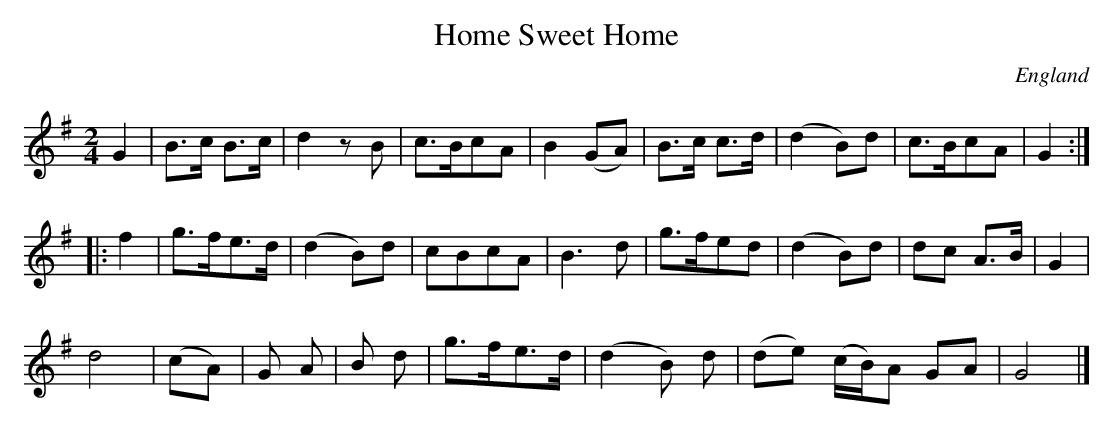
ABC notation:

X:1
T:Home Sweet Home
L:1/8
M:2/4
O:England
K:G major
G2 | B>c B>c | d2 zB | c>BcA | B2 (GA) | B>c c>d | (d2 B)d | c>BcA | G2 ::
f2 | g>fe>d | (d2 B)d | cBcA | B3 d | g>fed | (d2B)d | dc A>B |  G2 |
d4 | (cA) | G A | B d | g>fe>d | (d2B) d | (de) (c/B/)A GA | G4 |]
